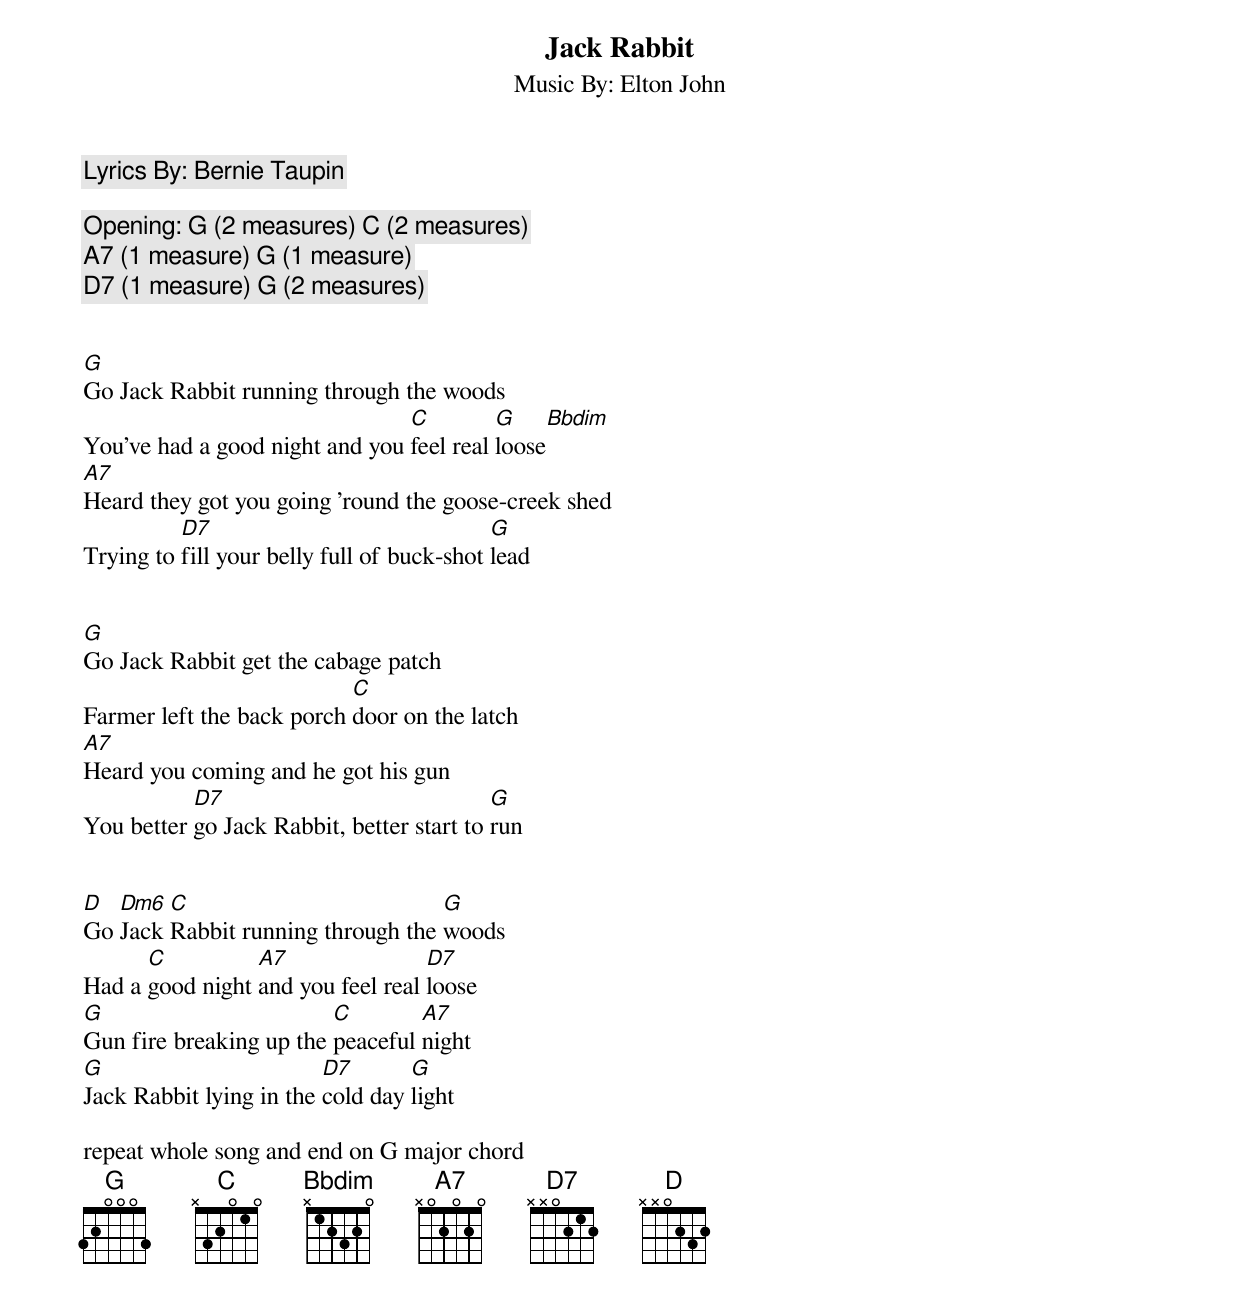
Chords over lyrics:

Jack Rabbit
Music By: Elton John
Lyrics By: Bernie Taupin

Opening: G (2 measures) C (2 measures)
	 A7 (1 measure) G (1 measure)
	 D7 (1 measure) G (2 measures)


G
Go Jack Rabbit running through the woods
                                C         G      Bbdim
You've had a good night and you feel real loose
A7
Heard they got you going 'round the goose-creek shed
          D7                                G
Trying to fill your belly full of buck-shot lead


G
Go Jack Rabbit get the cabage patch
                           C
Farmer left the back porch door on the latch
A7
Heard you coming and he got his gun
           D7                              G
You better go Jack Rabbit, better start to run


D  Dm6  C                          G
Go Jack Rabbit running through the woods
      C          A7                D7
Had a good night and you feel real loose
G                        C        A7
Gun fire breaking up the peaceful night
G                        D7       G
Jack Rabbit lying in the cold day light

repeat whole song and end on G major chord
